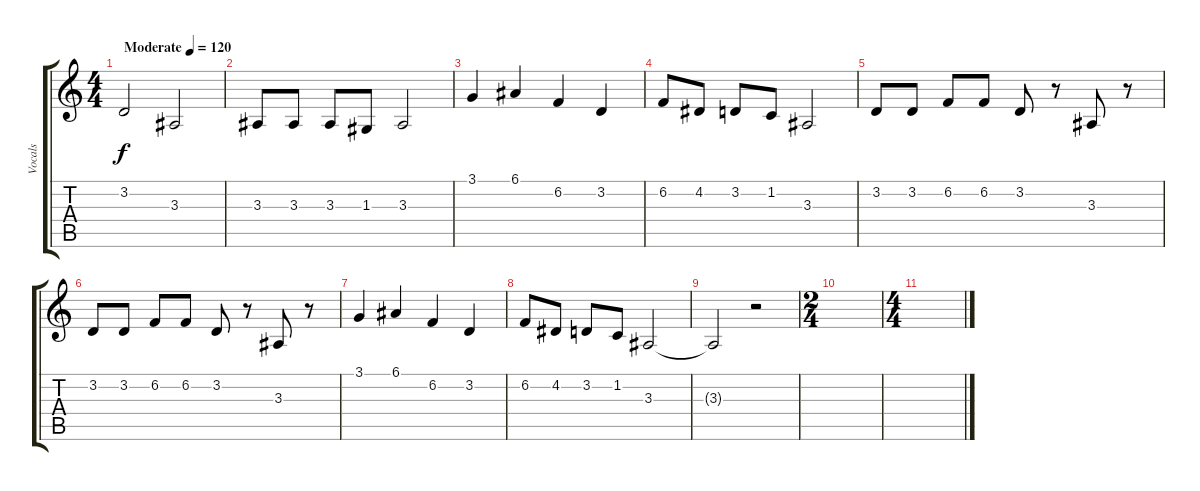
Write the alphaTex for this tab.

\track ("Vocals" "Vocals") {instrument violin}
\staff {score tabs}
\tuning (E4 B3 G3 D3 A2 E2) {hide}
\ts (4 4)
\tempo (120 "Moderate")
\clef g2
\ks c
3.2.2{dy f instrument violin} 3.3.2 |
3.3.8 3.3.8 3.3.8 1.3.8 3.3.2 |
3.1.4 6.1.4 6.2.4 3.2.4 |
6.2.8 4.2.8 3.2.8 1.2.8 3.3.2 |
3.2.8 3.2.8 6.2.8 6.2.8 3.2.8 r.8 3.3.8 r.8 |
3.2.8 3.2.8 6.2.8 6.2.8 3.2.8 r.8 3.3.8 r.8 |
3.1.4 6.1.4 6.2.4 3.2.4 |
6.2.8 4.2.8 3.2.8 1.2.8 3.3.2 |
3.3{t}.2 r.2 |
\ts (2 4)
|
\ts (4 4)
